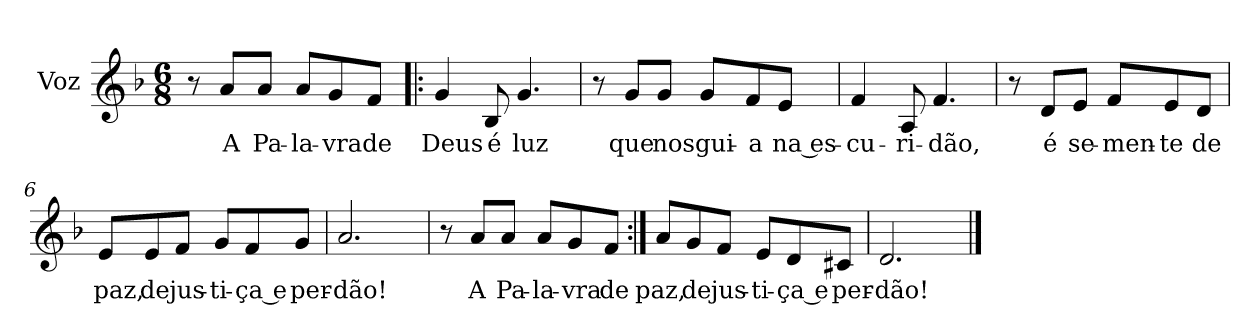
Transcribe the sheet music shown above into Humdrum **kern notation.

**kern	**text
*part1	*part1
*staff1	*staff1
*I"Voz	*
*I'Vo.	*
*clefG2	*
*k[b-]	*
*M6/8	*
*MM85	*
=1	=1
8r	.
!	!LO:LY:b
8a/L	A
!	!LO:LY:b
8a/J	Pa-
!	!LO:LY:b
8a/L	-la-
!	!LO:LY:b
8g/	-vra
!	!LO:LY:b
8f/J	de
=2!|:	=2!|:
!	!LO:LY:b
4g/	Deus
!	!LO:LY:b
8B-/	é
!	!LO:LY:b
4.g/	luz
=3	=3
8r	.
!	!LO:LY:b
8g/L	que
!	!LO:LY:b
8g/J	nos
!	!LO:LY:b
8g/L	gui-
!	!LO:LY:b
8f/	-a
!	!LO:LY:b
8e/J	na es-
=4	=4
!	!LO:LY:b
4f/	-cu-
!	!LO:LY:b
8A/	-ri-
!	!LO:LY:b
4.f/	-dão,
=5	=5
8r	.
!	!LO:LY:b
8d/L	é
!	!LO:LY:b
8e/J	se-
!	!LO:LY:b
8f/L	-men-
!	!LO:LY:b
8e/	-te
!	!LO:LY:b
8d/J	de
!!LO:LB:g=z
=6	=6
!	!LO:LY:b
8e/L	paz,
!	!LO:LY:b
8e/	de
!	!LO:LY:b
8f/J	jus-
!	!LO:LY:b
8g/L	-ti-
!	!LO:LY:b
8f/	-ça e
!	!LO:LY:b
8g/J	per-
=7	=7
!	!LO:LY:b
2.a/	-dão!
=8	=8
8r	.
!	!LO:LY:b
8a/L	A
!	!LO:LY:b
8a/J	Pa-
!	!LO:LY:b
8a/L	-la-
!	!LO:LY:b
8g/	-vra
!	!LO:LY:b
8f/J	de
=9:|!	=9:|!
!	!LO:LY:b
8a/L	paz,
!	!LO:LY:b
8g/	de
!	!LO:LY:b
8f/J	jus-
!	!LO:LY:b
8e/L	-ti-
!	!LO:LY:b
8d/	-ça e
!	!LO:LY:b
8c#X/J	per-
=10	=10
!	!LO:LY:b
2.d/	-dão!
==	==
*-	*-
